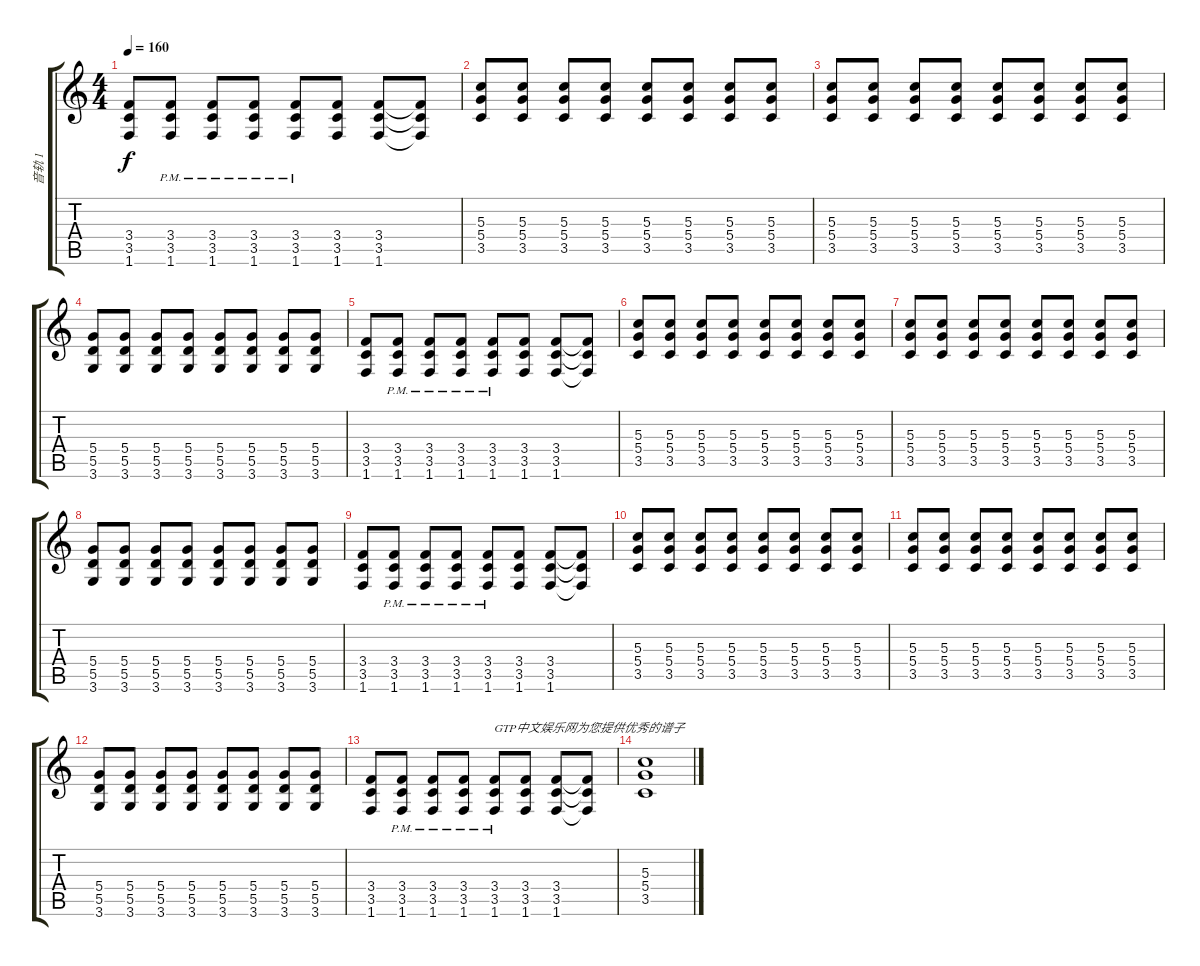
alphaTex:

\track ("音轨 1" "音轨 1") {instrument overdrivenguitar}
\staff {score tabs}
\tuning (E4 B3 G3 D3 A2 E2) {hide}
\ts (4 4)
\tempo 160
\clef g2
\ks c
(3.4 3.5 1.6).8{dy f} (3.4{pm} 3.5{pm} 1.6{pm}).8 (3.4{pm} 3.5{pm} 1.6{pm}).8 (3.4{pm} 3.5{pm} 1.6{pm}).8 (3.4{pm} 3.5{pm} 1.6{pm}).8 (3.4 3.5 1.6).8 (3.4 3.5 1.6).8 (3.4{t} 3.5{t} 1.6{t}).8 |
(5.3 5.4 3.5).8 (5.3 5.4 3.5).8 (5.3 5.4 3.5).8 (5.3 5.4 3.5).8 (5.3 5.4 3.5).8 (5.3 5.4 3.5).8 (5.3 5.4 3.5).8 (5.3 5.4 3.5).8 |
(5.3 5.4 3.5).8 (5.3 5.4 3.5).8 (5.3 5.4 3.5).8 (5.3 5.4 3.5).8 (5.3 5.4 3.5).8 (5.3 5.4 3.5).8 (5.3 5.4 3.5).8 (5.3 5.4 3.5).8 |
(5.4 5.5 3.6).8 (5.4 5.5 3.6).8 (5.4 5.5 3.6).8 (5.4 5.5 3.6).8 (5.4 5.5 3.6).8 (5.4 5.5 3.6).8 (5.4 5.5 3.6).8 (5.4 5.5 3.6).8 |
(3.4 3.5 1.6).8 (3.4{pm} 3.5{pm} 1.6{pm}).8 (3.4{pm} 3.5{pm} 1.6{pm}).8 (3.4{pm} 3.5{pm} 1.6{pm}).8 (3.4{pm} 3.5{pm} 1.6{pm}).8 (3.4 3.5 1.6).8 (3.4 3.5 1.6).8 (3.4{t} 3.5{t} 1.6{t}).8 |
(5.3 5.4 3.5).8 (5.3 5.4 3.5).8 (5.3 5.4 3.5).8 (5.3 5.4 3.5).8 (5.3 5.4 3.5).8 (5.3 5.4 3.5).8 (5.3 5.4 3.5).8 (5.3 5.4 3.5).8 |
(5.3 5.4 3.5).8 (5.3 5.4 3.5).8 (5.3 5.4 3.5).8 (5.3 5.4 3.5).8 (5.3 5.4 3.5).8 (5.3 5.4 3.5).8 (5.3 5.4 3.5).8 (5.3 5.4 3.5).8 |
(5.4 5.5 3.6).8 (5.4 5.5 3.6).8 (5.4 5.5 3.6).8 (5.4 5.5 3.6).8 (5.4 5.5 3.6).8 (5.4 5.5 3.6).8 (5.4 5.5 3.6).8 (5.4 5.5 3.6).8 |
(3.4 3.5 1.6).8 (3.4{pm} 3.5{pm} 1.6{pm}).8 (3.4{pm} 3.5{pm} 1.6{pm}).8 (3.4{pm} 3.5{pm} 1.6{pm}).8 (3.4{pm} 3.5{pm} 1.6{pm}).8 (3.4 3.5 1.6).8 (3.4 3.5 1.6).8 (3.4{t} 3.5{t} 1.6{t}).8 |
(5.3 5.4 3.5).8 (5.3 5.4 3.5).8 (5.3 5.4 3.5).8 (5.3 5.4 3.5).8 (5.3 5.4 3.5).8 (5.3 5.4 3.5).8 (5.3 5.4 3.5).8 (5.3 5.4 3.5).8 |
(5.3 5.4 3.5).8 (5.3 5.4 3.5).8 (5.3 5.4 3.5).8 (5.3 5.4 3.5).8 (5.3 5.4 3.5).8 (5.3 5.4 3.5).8 (5.3 5.4 3.5).8 (5.3 5.4 3.5).8 |
(5.4 5.5 3.6).8 (5.4 5.5 3.6).8 (5.4 5.5 3.6).8 (5.4 5.5 3.6).8 (5.4 5.5 3.6).8 (5.4 5.5 3.6).8 (5.4 5.5 3.6).8 (5.4 5.5 3.6).8 |
(3.4 3.5 1.6).8 (3.4{pm} 3.5{pm} 1.6{pm}).8 (3.4{pm} 3.5{pm} 1.6{pm}).8 (3.4{pm} 3.5{pm} 1.6{pm}).8 (3.4{pm} 3.5{pm} 1.6{pm}).8{txt "GTP中文娱乐网为您提供优秀的谱子"} (3.4 3.5 1.6).8 (3.4 3.5 1.6).8 (3.4{t} 3.5{t} 1.6{t}).8 |
(5.3 5.4 3.5).1
